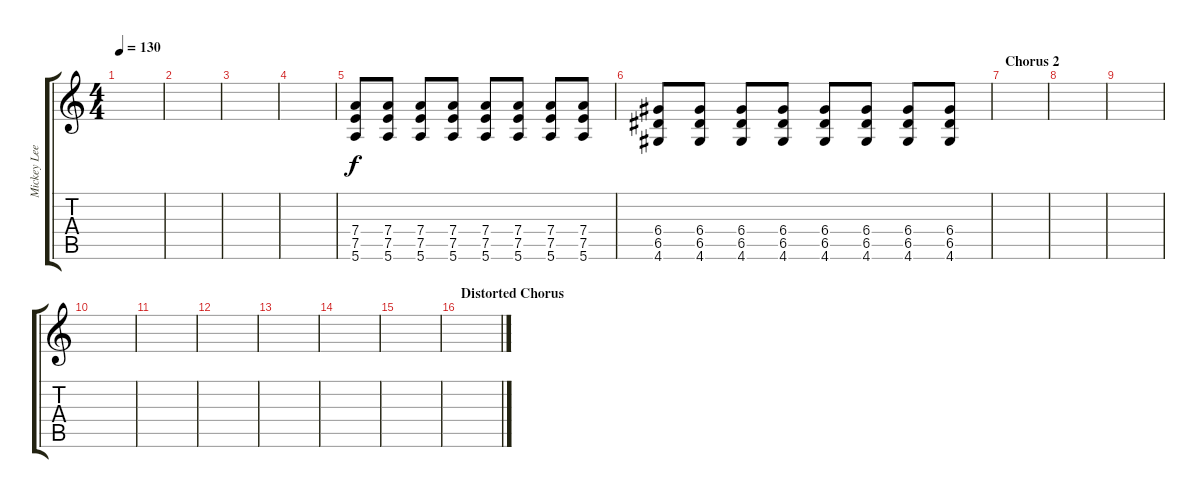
\track ("Mickey Lees - Intro/Verse" "Mickey Lee") {instrument electricguitarmuted}
\staff {score tabs}
\tuning (E4 B3 G3 D3 A2 E2) {hide}
\ts (4 4)
\tempo 130
\clef g2
\ks c
|
|
|
|
(7.4 7.5 5.6).8 (7.4 7.5 5.6).8 (7.4 7.5 5.6).8 (7.4 7.5 5.6).8 (7.4 7.5 5.6).8 (7.4 7.5 5.6).8 (7.4 7.5 5.6).8 (7.4 7.5 5.6).8 |
(6.4 6.5 4.6).8 (6.4 6.5 4.6).8 (6.4 6.5 4.6).8 (6.4 6.5 4.6).8 (6.4 6.5 4.6).8 (6.4 6.5 4.6).8 (6.4 6.5 4.6).8 (6.4 6.5 4.6).8 |
\section ("" "Chorus 2")
|
|
|
|
|
|
|
|
|
\section ("" "Distorted Chorus")
